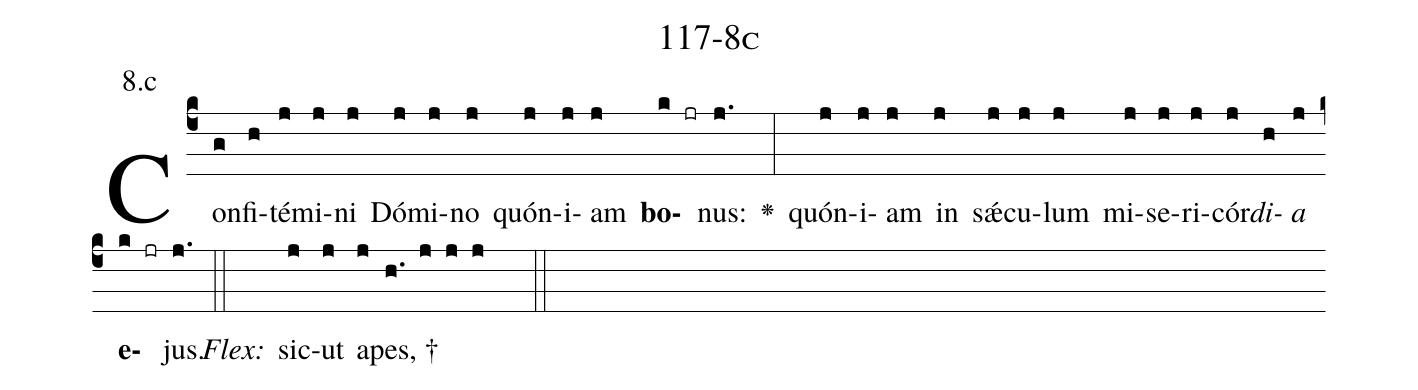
name: 117-8c;
annotation: 8.c;
%%
(c4)Con(g)fi(h)té(j)mi(j)ni(j) Dó(j)mi(j)no(j) quón(j)i(j)am(j) <b>bo</b>(k jr)nus:(j.) <v>\greheightstar</v>(:) quón(j)i(j)am(j) in(j) sǽ(j)cu(j)lum(j) mi(j)se(j)ri(j)cór(j)<i>di</i>(h)<i>a</i>(j) <b>e</b>(k jr)jus.(j.) (::)
<i>Flex:</i>()  sic(j)ut(j) a(j)pes, †(h. j j j  ::)

%E(j) u(j) o(h) u(j) a(k) e.(j.) (::)
